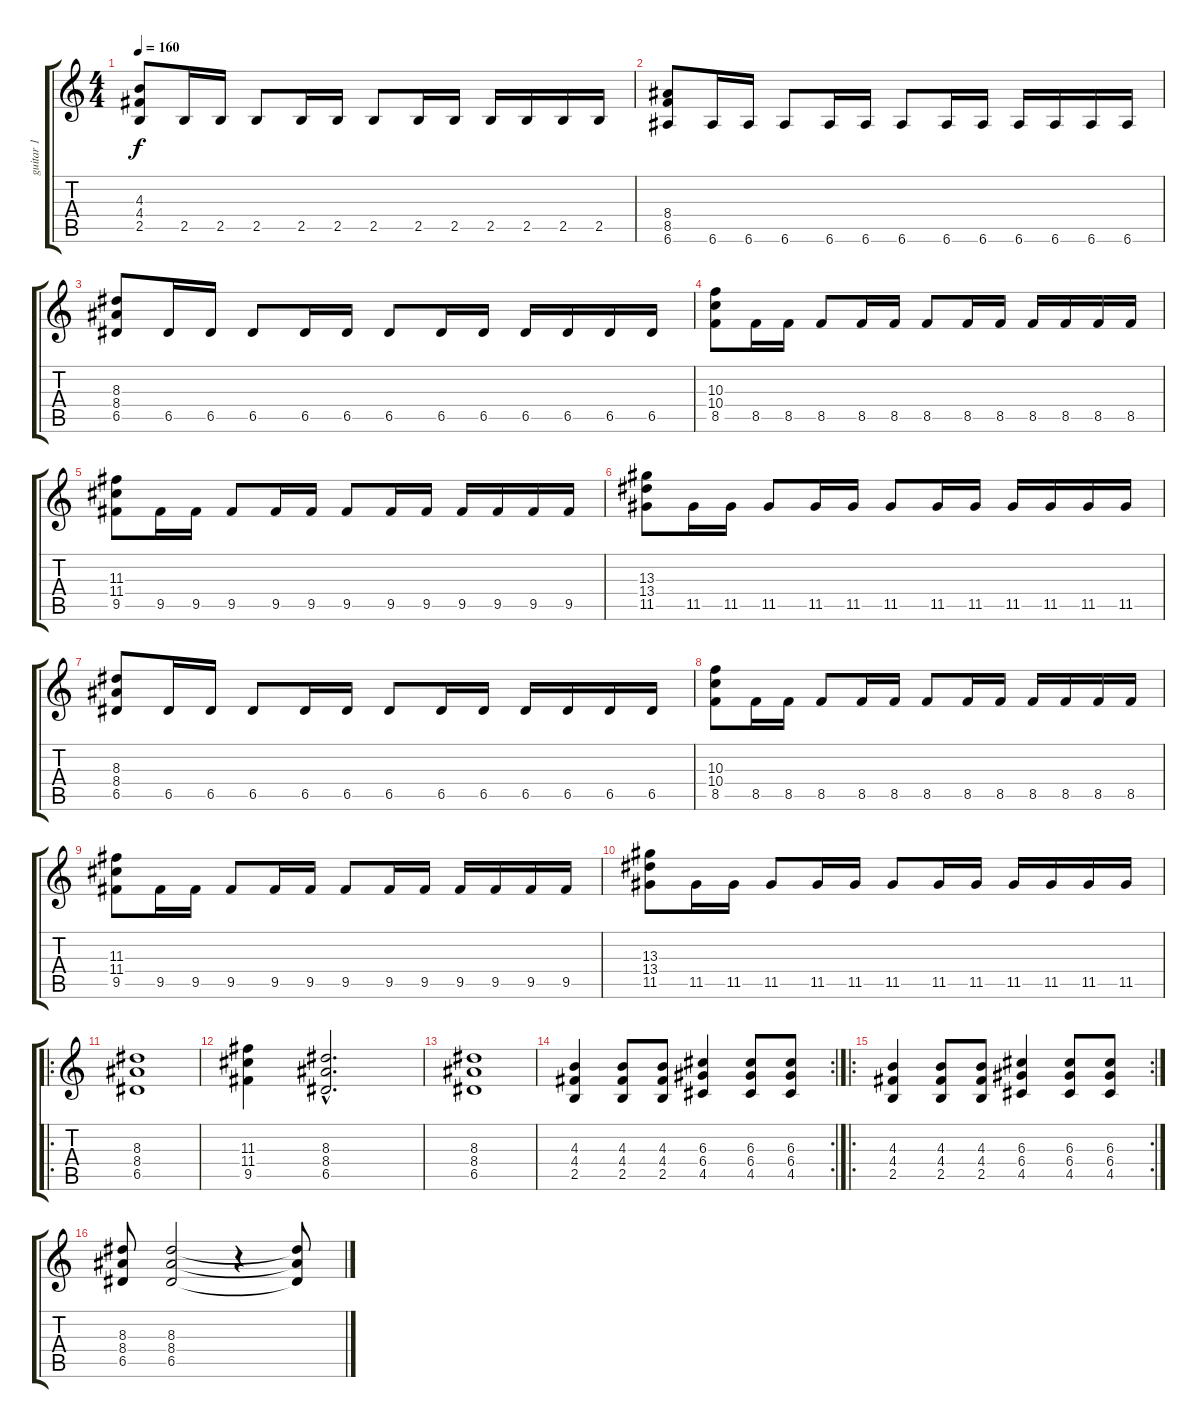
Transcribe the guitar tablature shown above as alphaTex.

\track ("guitar 1" "guitar 1") {instrument distortionguitar}
\staff {score tabs}
\tuning (E4 B3 G3 D3 A2 E2) {hide}
\ts (4 4)
\tempo 160
\clef g2
\ks c
(4.3 4.4 2.5).8{dy f instrument distortionguitar} 2.5.16{instrument electricguitarmuted} 2.5.16 2.5.8 2.5.16 2.5.16 2.5.8 2.5.16 2.5.16 2.5.16 2.5.16 2.5.16 2.5.16 |
(8.4 8.5 6.6).8{instrument distortionguitar} 6.6.16{instrument electricguitarmuted} 6.6.16 6.6.8 6.6.16 6.6.16 6.6.8 6.6.16 6.6.16 6.6.16 6.6.16 6.6.16 6.6.16 |
(8.3 8.4 6.5).8{instrument distortionguitar} 6.5.16{instrument electricguitarmuted} 6.5.16 6.5.8 6.5.16 6.5.16 6.5.8 6.5.16 6.5.16 6.5.16 6.5.16 6.5.16 6.5.16 |
(10.3 10.4 8.5).8{instrument distortionguitar} 8.5.16{instrument electricguitarmuted} 8.5.16 8.5.8 8.5.16 8.5.16 8.5.8 8.5.16 8.5.16 8.5.16 8.5.16 8.5.16 8.5.16 |
(11.3 11.4 9.5).8{instrument distortionguitar} 9.5.16{instrument electricguitarmuted} 9.5.16 9.5.8 9.5.16 9.5.16 9.5.8 9.5.16 9.5.16 9.5.16 9.5.16 9.5.16 9.5.16 |
(13.3 13.4 11.5).8{instrument distortionguitar} 11.5.16{instrument electricguitarmuted} 11.5.16 11.5.8 11.5.16 11.5.16 11.5.8 11.5.16 11.5.16 11.5.16 11.5.16 11.5.16 11.5.16 |
(8.3 8.4 6.5).8{instrument distortionguitar} 6.5.16{instrument electricguitarmuted} 6.5.16 6.5.8 6.5.16 6.5.16 6.5.8 6.5.16 6.5.16 6.5.16 6.5.16 6.5.16 6.5.16 |
(10.3 10.4 8.5).8{instrument distortionguitar} 8.5.16{instrument electricguitarmuted} 8.5.16 8.5.8 8.5.16 8.5.16 8.5.8 8.5.16 8.5.16 8.5.16 8.5.16 8.5.16 8.5.16 |
(11.3 11.4 9.5).8{instrument distortionguitar} 9.5.16{instrument electricguitarmuted} 9.5.16 9.5.8 9.5.16 9.5.16 9.5.8 9.5.16 9.5.16 9.5.16 9.5.16 9.5.16 9.5.16 |
(13.3 13.4 11.5).8{instrument distortionguitar} 11.5.16{instrument electricguitarmuted} 11.5.16 11.5.8 11.5.16 11.5.16 11.5.8 11.5.16 11.5.16 11.5.16 11.5.16 11.5.16 11.5.16 |
\ro
(8.3 8.4 6.5).1{instrument distortionguitar} |
(11.3 11.4 9.5).4 (8.3{hac} 8.4{hac} 6.5{hac}).2{d} |
(8.3 8.4 6.5).1 |
\rc 2
(4.3 4.4 2.5).4 (4.3 4.4 2.5).8 (4.3 4.4 2.5).8 (6.3 6.4 4.5).4 (6.3 6.4 4.5).8 (6.3 6.4 4.5).8 |
\ro
\rc 2
(4.3 4.4 2.5).4 (4.3 4.4 2.5).8 (4.3 4.4 2.5).8 (6.3 6.4 4.5).4 (6.3 6.4 4.5).8 (6.3 6.4 4.5).8 |
(8.3 8.4 6.5).8 (8.3 8.4 6.5).2 r.4 (8.3{t} 8.4{t} 6.5{t}).8
